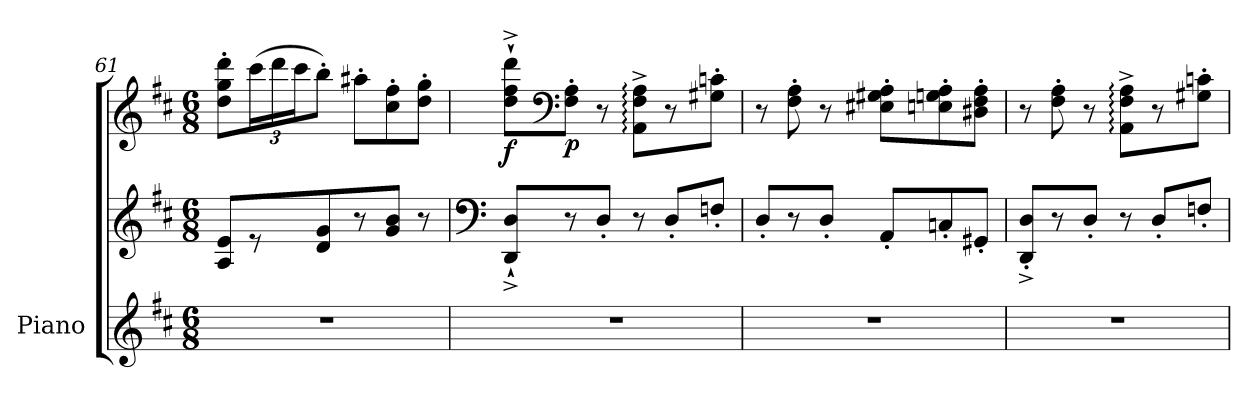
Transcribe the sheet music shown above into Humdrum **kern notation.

**kern	**kern	**kern	**dynam
*part1	*part1	*part1	*part1
*staff3	*staff2	*staff1	*staff1/2/3
*I"Piano	*	*	*
*I'Pno.	*	*	*
*clefG2	*clefG2	*clefG2	*
*k[f#c#]	*k[f#c#]	*k[f#c#]	*
*D:	*D:	*D:	*
*M6/8	*M6/8	*M6/8	*
=61	=61	=61	=61
2.r	8A/ 8e/L	8dd\' 8gg\' 8ddd\'L	.
*	*	*Xbrackettup	*
.	8r	(>24ccc#\L	.
.	.	24ddd\	.
.	.	24ccc#\J	.
.	8d/ 8g/	8bb'\J)	.
.	8r	8aa#X'\L	.
.	8g/ 8b/J	8cc#\' 8ff#\'	.
.	8r	8dd\' 8gg\'J	.
!!LO:LB:g=z
=62	=62	=62	=62
*	*clefF4	*	*
!	!	!	!LO:DY:b
2.r	8DD/^` 8D/^`L	8dd\^` 8ff#\^` 8ddd\^`L	f
*	*	*clefF4	*
!	!	!	!LO:DY:b
.	8r	8F#\' 8A\'J	p
.	8D'/J	8r	.
.	8r	8AA\:^ 8F#\:^ 8A\:^L	.
.	8D'/L	8r	.
.	8Fn'/J	8G#X\' 8cn\'J	.
=63	=63	=63	=63
2.r	8D'/L	8r	.
.	8r	8F#\' 8A\'	.
.	8D'/J	8r	.
.	8AA'/L	8E#X\' 8G#X\' 8A\'L	.
.	8Cn'/	8En\' 8Gn\' 8A\'	.
.	8GG#X'/J	8D#X\' 8F#\' 8A\'J	.
=64	=64	=64	=64
2.r	8DD/'^ 8D/'^L	8r	.
.	8r	8F#\' 8A\'	.
.	8D'/J	8r	.
.	8r	8AA\:^ 8F#\:^ 8A\:^L	.
.	8D'/L	8r	.
.	8Fn'/J	8G#X\' 8cn\'J	.
=	=	=	=
*-	*-	*-	*-
